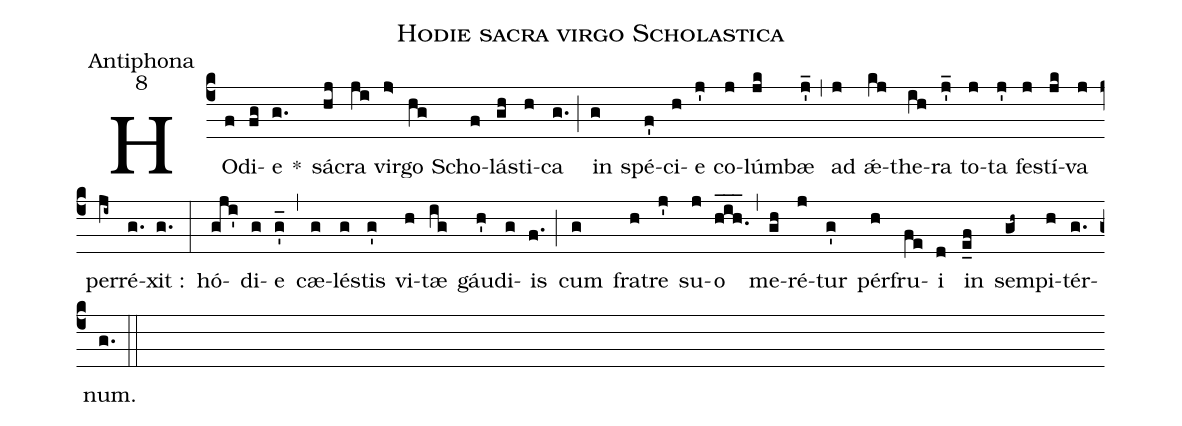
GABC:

name:Hodie sacra virgo Scholastica;
office-part:Antiphona;
mode:8;
%%
(c4)HO(f)di(fg)e(g.) *() sá(hj)cra(ji) vir(j>)go(hg) Scho(f)lás(gh)ti(h)ca(g.) (;) in(g) spé(f')ci(h)e(j') co(j)lúm(jk)bæ(j'_) (,) ad(j) ǽ(kj)the(ih)ra(j'_) to(j)ta(j') fes(j)tí(jk)va(j) per(ji~)ré(g.)xit :(g.) (:) hó(gji')di(g)e(g'_) (,) cæ(g)lés(g)tis(g') vi(h)tæ(ig) gáu(h')di(g)is(f.) (;) cum(g) fra(h)tre(j') su(j)o(hih.___) (,) me(gh)ré(j)tur(g') pér(h)fru(fe)i(d) in(e_f) sem(gh~)pi(h)tér(g.)num.(g.) (::)
